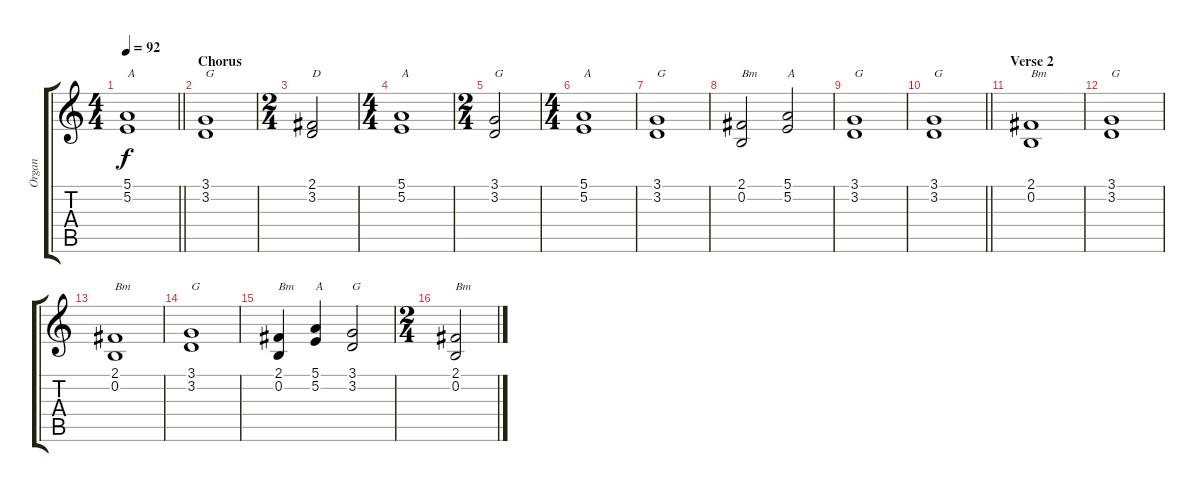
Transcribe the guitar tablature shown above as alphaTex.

\track ("Organ" "Organ") {instrument percussiveorgan}
\staff {score tabs}
\tuning (E4 B3 G3 D3 A2 E2) {hide}
\ts (4 4)
\tempo 92
\clef g2
\barLineRight lightlight
\ks c
(5.1 5.2).1{txt "A" dy f} |
\section ("" "Chorus")
(3.1 3.2).1{txt "G"} |
\ts (2 4)
(2.1 3.2).2{txt "D"} |
\ts (4 4)
(5.1 5.2).1{txt "A"} |
\ts (2 4)
(3.1 3.2).2{txt "G"} |
\ts (4 4)
(5.1 5.2).1{txt "A"} |
(3.1 3.2).1{txt "G"} |
(2.1 0.2).2{txt "Bm"} (5.1 5.2).2{txt "A"} |
(3.1 3.2).1{txt "G"} |
\barLineRight lightlight
(3.1 3.2).1{txt "G"} |
\section ("" "Verse 2")
(2.1 0.2).1{txt "Bm"} |
(3.1 3.2).1{txt "G"} |
(2.1 0.2).1{txt "Bm"} |
(3.1 3.2).1{txt "G"} |
(2.1 0.2).4{txt "Bm"} (5.1 5.2).4{txt "A"} (3.1 3.2).2{txt "G"} |
\ts (2 4)
(2.1 0.2).2{txt "Bm"}
